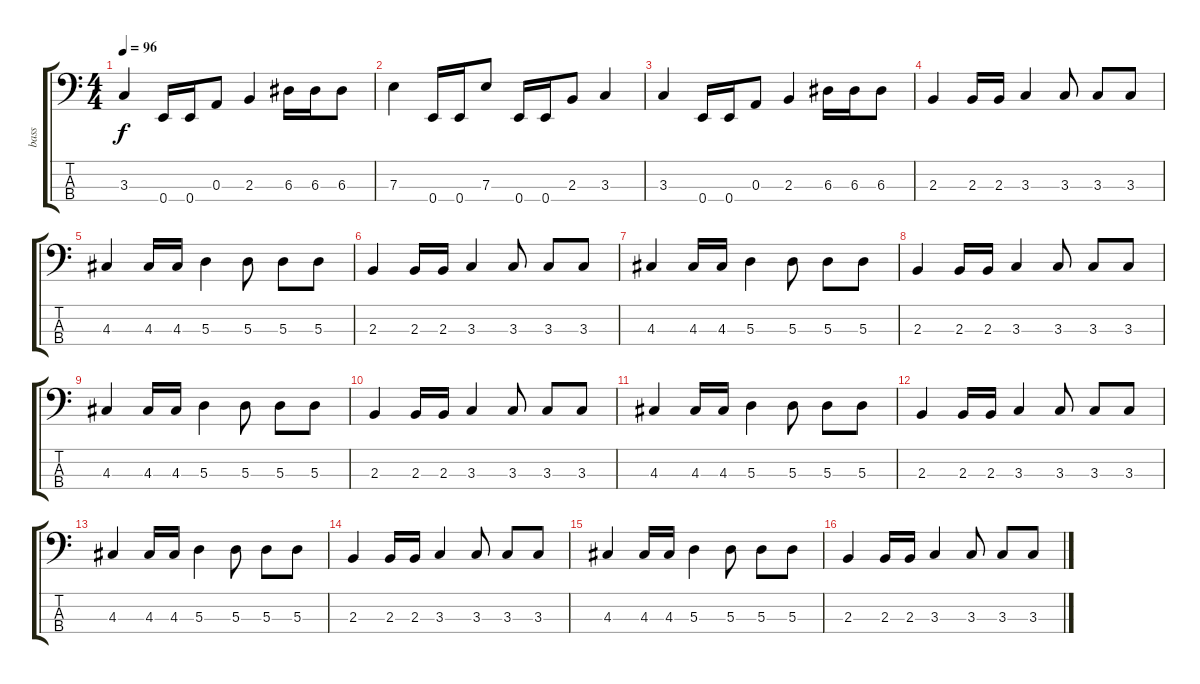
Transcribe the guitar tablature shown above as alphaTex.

\track ("bass" "bass") {instrument slapbass2}
\staff {score tabs}
\tuning (G2 D2 A1 E1) {hide}
\ts (4 4)
\tempo 96
\clef f4
\ks c
3.3.4{dy f} 0.4.16 0.4.16 0.3.8 2.3.4 6.3.16 6.3.16 6.3.8 |
7.3.4 0.4.16 0.4.16 7.3.8 0.4.16 0.4.16 2.3.8 3.3.4 |
3.3.4 0.4.16 0.4.16 0.3.8 2.3.4 6.3.16 6.3.16 6.3.8 |
2.3.4 2.3.16 2.3.16 3.3.4 3.3.8 3.3.8 3.3.8 |
4.3.4 4.3.16 4.3.16 5.3.4 5.3.8 5.3.8 5.3.8 |
2.3.4 2.3.16 2.3.16 3.3.4 3.3.8 3.3.8 3.3.8 |
4.3.4 4.3.16 4.3.16 5.3.4 5.3.8 5.3.8 5.3.8 |
2.3.4 2.3.16 2.3.16 3.3.4 3.3.8 3.3.8 3.3.8 |
4.3.4 4.3.16 4.3.16 5.3.4 5.3.8 5.3.8 5.3.8 |
2.3.4 2.3.16 2.3.16 3.3.4 3.3.8 3.3.8 3.3.8 |
4.3.4 4.3.16 4.3.16 5.3.4 5.3.8 5.3.8 5.3.8 |
2.3.4 2.3.16 2.3.16 3.3.4 3.3.8 3.3.8 3.3.8 |
4.3.4 4.3.16 4.3.16 5.3.4 5.3.8 5.3.8 5.3.8 |
2.3.4 2.3.16 2.3.16 3.3.4 3.3.8 3.3.8 3.3.8 |
4.3.4 4.3.16 4.3.16 5.3.4 5.3.8 5.3.8 5.3.8 |
2.3.4 2.3.16 2.3.16 3.3.4 3.3.8 3.3.8 3.3.8
